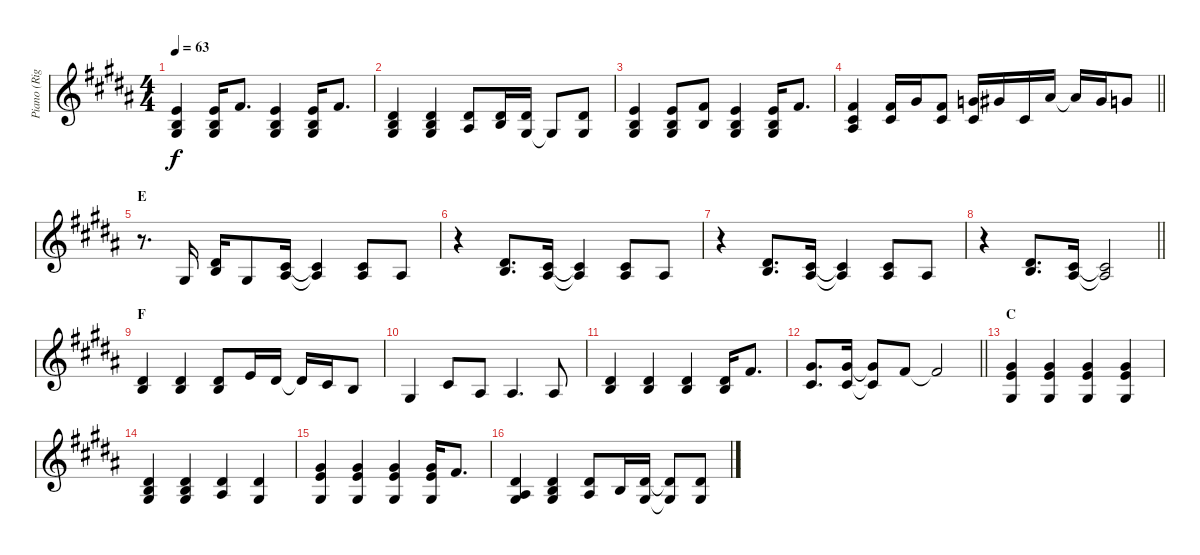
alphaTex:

\track ("Piano (Right)" "Piano (Rig") {instrument acousticgrandpiano}
\staff {score}
\tuning (E4 B3 G3 D3 A2 E2) {hide}
\ts (4 4)
\tempo 63
\clef g2
\ks b
(0.1 0.2 6.4).4{dy f} (0.1 0.2 6.4).16 2.1.8{d} (0.1 0.2 1.3).4 (0.1 0.2 1.3).16 2.1.8{d} |
(4.2 4.3 6.4).4 (4.2 4.3 6.4).4 (4.2 3.3).8 (4.2 4.3).16 (4.2 6.4).16 6.4{t}.8 (4.2 6.4).8 |
(0.1 0.2 6.4).4 (0.1 0.2 6.4).8 (2.1 0.2).8 (0.1 0.2 1.3).4 (0.1 0.2 1.3).16 2.1.8{d} |
\barLineRight lightlight
(2.1 2.2 3.3).4 (2.1 2.2).16 4.1.16 (2.1 2.2).8 (3.1 2.2).16 4.1.16 2.2.16 6.1.16 6.1{t}.16 4.1.16 3.1.8 |
\section ("" "E")
r.8{d} 1.3.16 (4.2 4.3).16 1.3.8 (2.2 3.3).16 (2.2{t} 3.3{t}).4 (2.2 3.3).8 3.3.8 |
r.4 (4.2 4.3).8{d} (2.2 3.3).16 (2.2{t} 3.3{t}).4 (2.2 3.3).8 3.3.8 |
r.4 (4.2 4.3).8{d} (2.2 3.3).16 (2.2{t} 3.3{t}).4 (2.2 3.3).8 3.3.8 |
\barLineRight lightlight
r.4 (4.2 4.3).8{d} (2.2 3.3).16 (2.2{t} 3.3{t}).2 |
\section ("" "F")
(4.2 4.3).4 (4.2 4.3).4 (4.2 4.3).8 0.1.16 4.2.16 4.2{t}.16 2.2.16 0.2.8 |
1.3.4 2.2.8 3.3.8 3.3.4{d} 3.3.8 |
(4.2 4.3).4 (4.2 4.3).4 (4.2 4.3).4 (4.2 4.3).16 2.1.8{d} |
\barLineRight lightlight
(4.1 2.2).8{d} (4.1 2.2).16 (4.1{t} 2.2{t}).8 2.1.8 2.1{t}.2 |
\section ("" "C")
(4.1 5.2 6.4).4 (4.1 5.2 6.4).4 (4.1 5.2 6.4).4 (4.1 5.2 6.4).4 |
(4.2 4.3 6.4).4 (4.2 4.3 6.4).4 (4.2 3.3).4 (4.2 6.4).4 |
(4.1 5.2 6.4).4 (4.1 5.2 6.4).4 (4.1 5.2 6.4).4 (4.1 5.2 6.4).16 2.1.8{d} |
(4.2 3.3 6.4).4 (4.2 4.3 6.4).4 (4.2 3.3).8 4.3.16 (4.2 6.4).16 (4.2{t} 6.4{t}).8 (4.2 6.4).8
